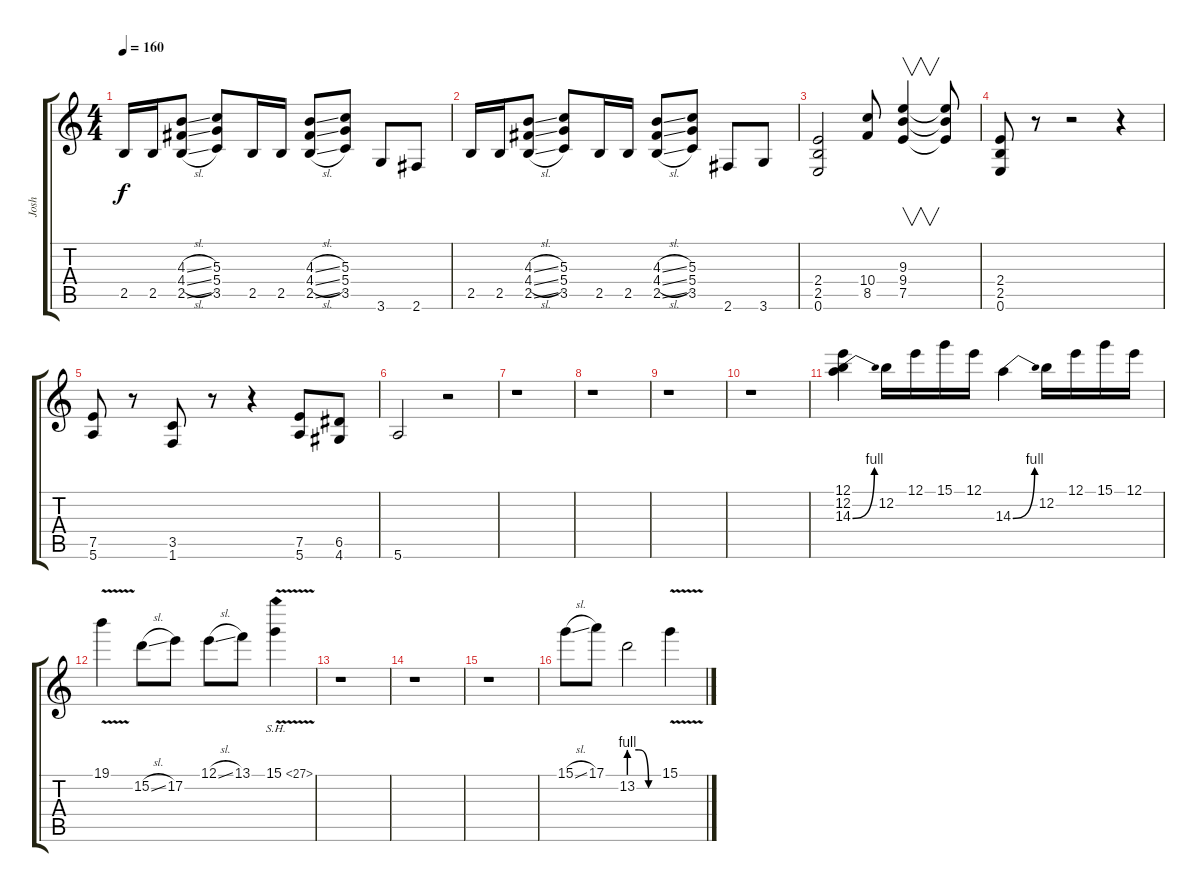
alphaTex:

\track ("Josh" "Josh") {instrument distortionguitar}
\staff {score tabs}
\tuning (E4 B3 G3 D3 A2 E2) {hide}
\ts (4 4)
\tempo 160
\clef g2
\ks c
2.5.16{dy f} 2.5.16 (4.3{sl} 4.4{sl} 2.5{sl}).8 (5.3 5.4 3.5).8 2.5.16 2.5.16 (4.3{sl} 4.4{sl} 2.5{sl}).8 (5.3 5.4 3.5).8 3.6.8 2.6.8 |
2.5.16 2.5.16 (4.3{sl} 4.4{sl} 2.5{sl}).8 (5.3 5.4 3.5).8 2.5.16 2.5.16 (4.3{sl} 4.4{sl} 2.5{sl}).8 (5.3 5.4 3.5).8 2.6.8 3.6.8 |
(2.4 2.5 0.6).2 (10.4 8.5).8 (9.3 9.4 7.5).4{v} (9.3{t} 9.4{t} 7.5{t}).8 |
(2.4 2.5 0.6).8 r.8 r.2 r.4 |
(7.5 5.6).8 r.8 (3.5 1.6).8 r.8 r.4 (7.5 5.6).8 (6.5 4.6).8 |
5.6.2 r.2 |
r.1 |
r.1 |
r.1 |
r.1 |
(12.1 12.2 14.3{be (bend 0 0 60 4)}).4 12.2.16 12.1.16 15.1.16 12.1.16 14.3{be (bend 0 0 60 4)}.4 12.2.16 12.1.16 15.1.16 12.1.16 |
19.1{v}.4 15.2{sl}.8 17.2.8 12.1{sl}.8 13.1.8 15.1{sh 12 v}.4 |
r.1 |
r.1 |
r.1 |
15.1{sl}.8 17.1.8 13.2{be (custom 0 4 20 4 40 0 60 0)}.2 15.1{v}.4
